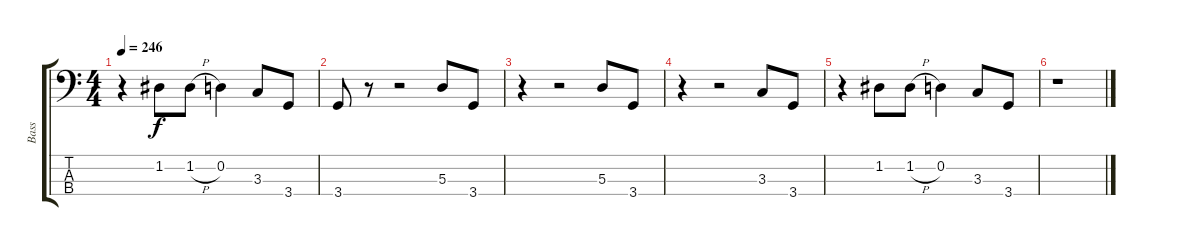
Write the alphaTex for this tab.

\track ("Bass" "Bass") {instrument electricbassfinger}
\staff {score tabs}
\tuning (G2 D2 A1 E1) {hide}
\ts (4 4)
\tempo 246
\clef f4
\ks c
r.4{dy f} 1.2.8 1.2{h}.8 0.2.4 3.3.8 3.4.8 |
3.4.8 r.8 r.2 5.3.8 3.4.8 |
r.4 r.2 5.3.8 3.4.8 |
r.4 r.2 3.3.8 3.4.8 |
r.4 1.2.8 1.2{h}.8 0.2.4 3.3.8 3.4.8 |
r.1
